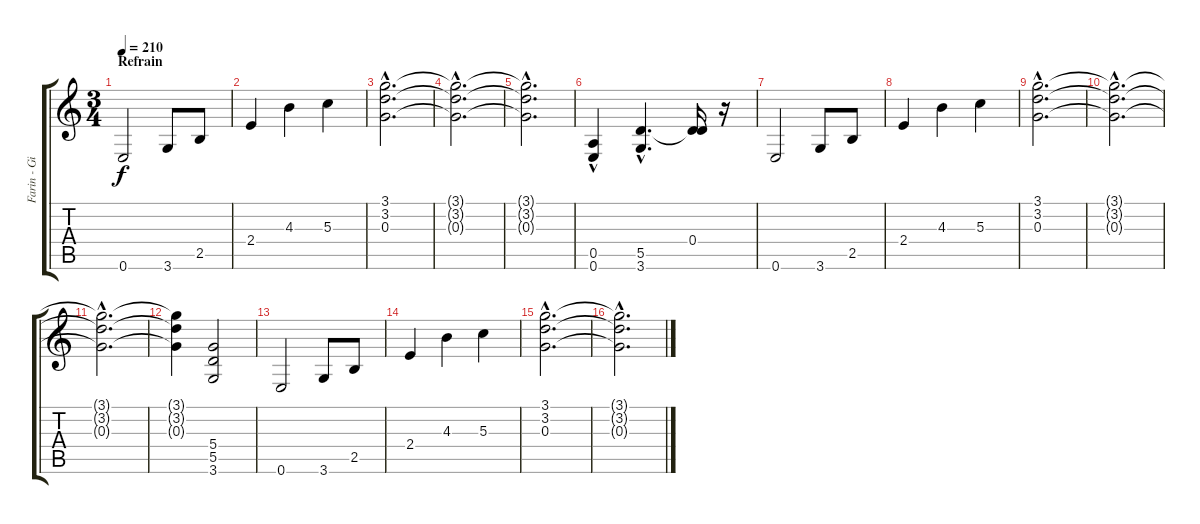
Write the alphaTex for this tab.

\track ("Farin - Gitarre" "Farin - Gi") {instrument distortionguitar}
\staff {score tabs}
\tuning (E4 B3 G3 D3 A2 E2) {hide}
\ts (3 4)
\section ("" "Refrain")
\tempo 210
\clef g2
\ks c
0.6.2{dy f} 3.6.8 2.5.8 |
2.4.4 4.3.4 5.3.4 |
(3.1{hac} 3.2{hac} 0.3{hac}).2{d} |
(3.1{hac t} 3.2{hac t} 0.3{hac t}).2{d} |
(3.1{hac t} 3.2{hac t} 0.3{hac t}).2{d} |
(0.5{hac} 0.6{hac}).4 (5.5{hac} 3.6{hac}).4{d} (0.4 5.5{t}).16 r.16 |
0.6.2 3.6.8 2.5.8 |
2.4.4 4.3.4 5.3.4 |
(3.1{hac} 3.2{hac} 0.3{hac}).2{d} |
(3.1{hac t} 3.2{hac t} 0.3{hac t}).2{d} |
(3.1{hac t} 3.2{hac t} 0.3{hac t}).2{d} |
(3.1{t} 3.2{t} 0.3{t}).4 (5.4 5.5 3.6).2 |
0.6.2 3.6.8 2.5.8 |
2.4.4 4.3.4 5.3.4 |
(3.1{hac} 3.2{hac} 0.3{hac}).2{d} |
(3.1{hac t} 3.2{hac t} 0.3{hac t}).2{d}
